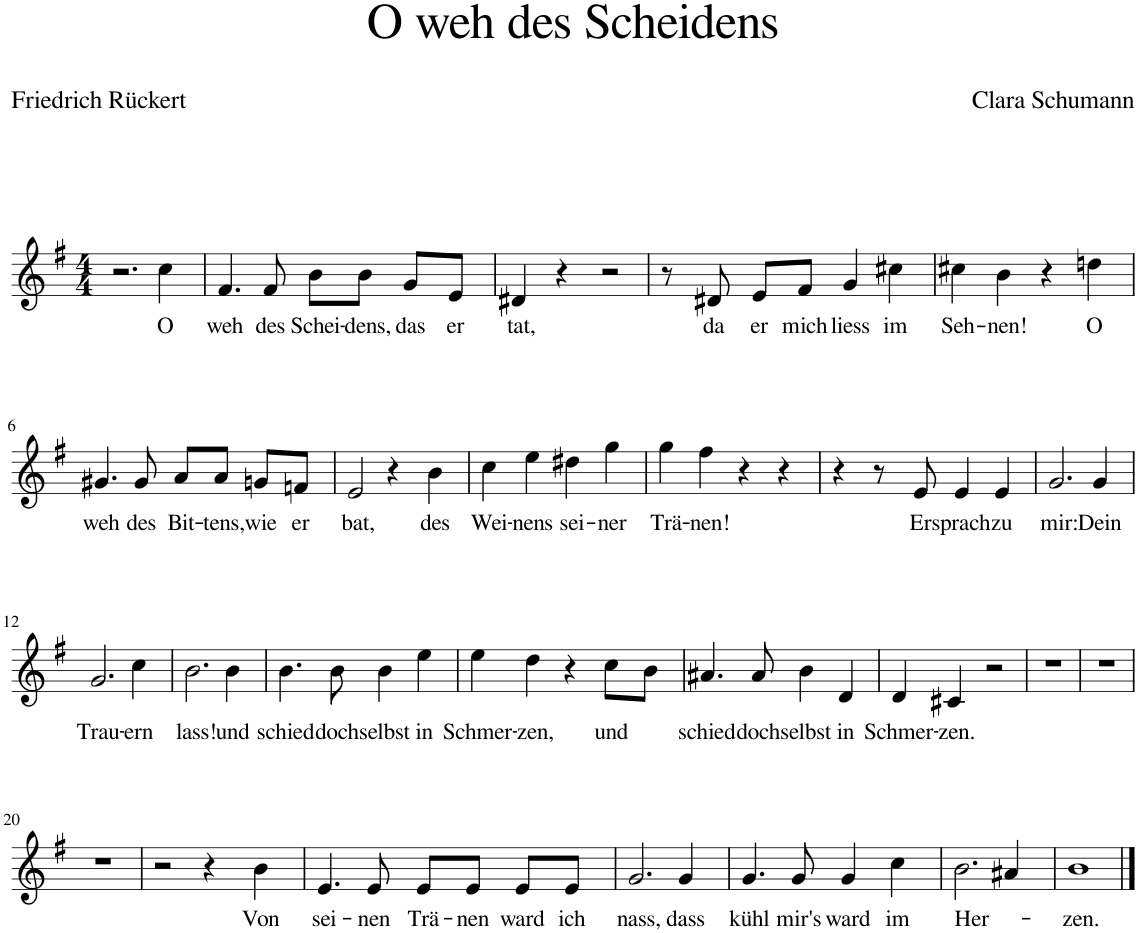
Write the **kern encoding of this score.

**kern	**text
*part1	*part1
*staff1	*staff1
*I"Piano	*
*I'Pno	*
*clefG2	*
*k[f#]	*
*M4/4	*
=1	=1
2.r	.
!	!LO:LY:b
4cc\	O
=2	=2
!	!LO:LY:b
4.f#/	weh
!	!LO:LY:b
8f#/	des
!	!LO:LY:b
8b\L	Schei-
!	!LO:LY:b
8b\J	-dens,
!	!LO:LY:b
8g/L	das
!	!LO:LY:b
8e/J	er
=3	=3
!	!LO:LY:b
4d#X/	tat,
4r	.
2r	.
=4	=4
8r	.
!	!LO:LY:b
8d#X/	da
!	!LO:LY:b
8e/L	er
!	!LO:LY:b
8f#/J	mich
!	!LO:LY:b
4g/	liess
!	!LO:LY:b
4cc#X\	im
=5	=5
!	!LO:LY:b
4cc#X\	Seh-
!	!LO:LY:b
4b\	-nen!
4r	.
!	!LO:LY:b
4ddn\	O
!!LO:LB:g=z
=6	=6
!	!LO:LY:b
4.g#X/	weh
!	!LO:LY:b
8g#/	des
!	!LO:LY:b
8a/L	Bit-
!	!LO:LY:b
8a/J	-tens,
!	!LO:LY:b
8gn/L	wie
!	!LO:LY:b
8fn/J	er
=7	=7
!	!LO:LY:b
2e/	bat,
4r	.
!	!LO:LY:b
4b\	des
=8	=8
!	!LO:LY:b
4cc\	Wei-
!	!LO:LY:b
4ee\	-nens
!	!LO:LY:b
4dd#X\	sei-
!	!LO:LY:b
4gg\	-ner
=9	=9
!	!LO:LY:b
4gg\	Trä-
!	!LO:LY:b
4ff#\	-nen!
4r	.
4r	.
=10	=10
4r	.
8r	.
!	!LO:LY:b
8e/	Er
!	!LO:LY:b
4e/	sprach
!	!LO:LY:b
4e/	zu
=11	=11
!	!LO:LY:b
2.g/	mir:
!	!LO:LY:b
4g/	Dein
!!LO:LB:g=z
=12	=12
!	!LO:LY:b
2.g/	Trau-
!	!LO:LY:b
4cc\	-ern
=13	=13
!	!LO:LY:b
2.b\	lass!
!	!LO:LY:b
4b\	und
=14	=14
!	!LO:LY:b
4.b\	schied
!	!LO:LY:b
8b\	doch
!	!LO:LY:b
4b\	selbst
!	!LO:LY:b
4ee\	in
=15	=15
!	!LO:LY:b
4ee\	Schmer-
!	!LO:LY:b
4dd\	-zen,
4r	.
!	!LO:LY:b
8cc\L	und
8b\J	.
=16	=16
!	!LO:LY:b
4.a#X/	schied
!	!LO:LY:b
8a#/	doch
!	!LO:LY:b
4b\	selbst
!	!LO:LY:b
4d/	in
=17	=17
!	!LO:LY:b
4d/	Schmer-
!	!LO:LY:b
4c#X/	-zen.
2r	.
=18	=18
1r	.
=19	=19
1r	.
!!LO:LB:g=z
=20	=20
1r	.
=21	=21
2r	.
4r	.
!	!LO:LY:b
4b\	Von
=22	=22
!	!LO:LY:b
4.e/	sei-
!	!LO:LY:b
8e/	-nen
!	!LO:LY:b
8e/L	Trä-
!	!LO:LY:b
8e/J	-nen
!	!LO:LY:b
8e/L	ward
!	!LO:LY:b
8e/J	ich
=23	=23
!	!LO:LY:b
2.g/	nass,
!	!LO:LY:b
4g/	dass
=24	=24
!	!LO:LY:b
4.g/	kühl
!	!LO:LY:b
8g/	mir's
!	!LO:LY:b
4g/	ward
!	!LO:LY:b
4cc\	im
=25	=25
!	!LO:LY:b
2.b\	Her-
4a#X/	.
=26	=26
!	!LO:LY:b
1b	-zen.
==	==
*-	*-
